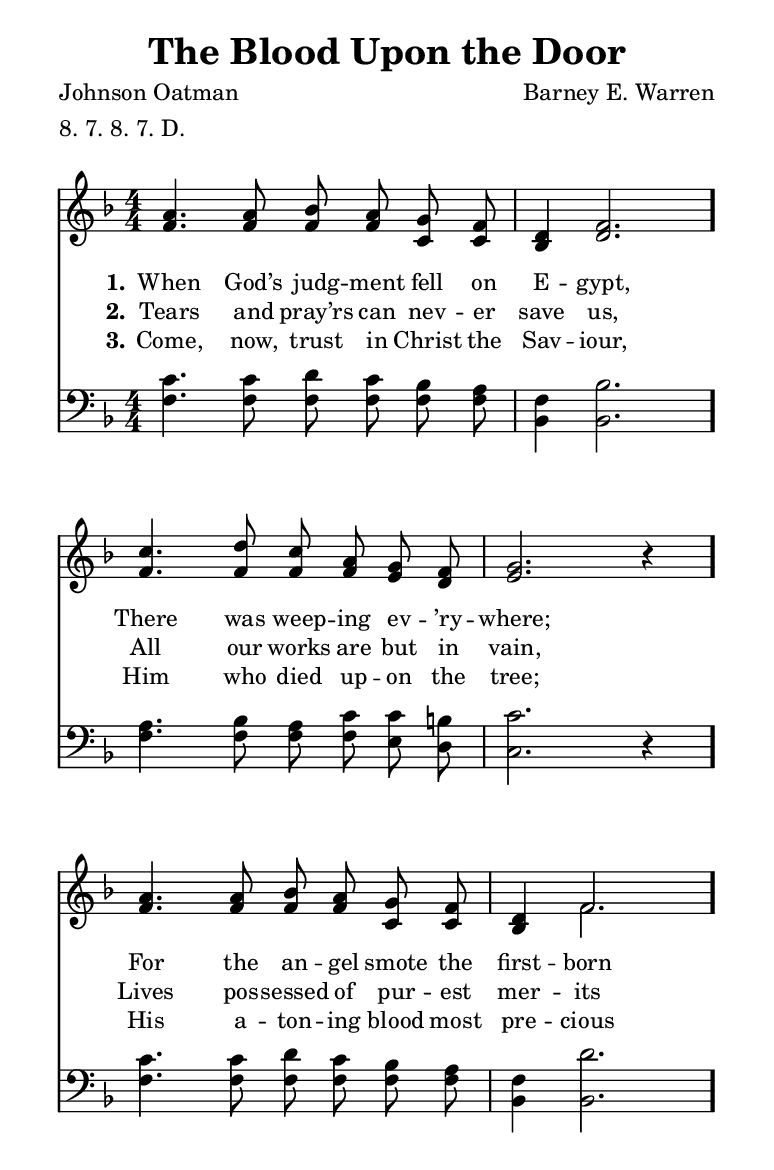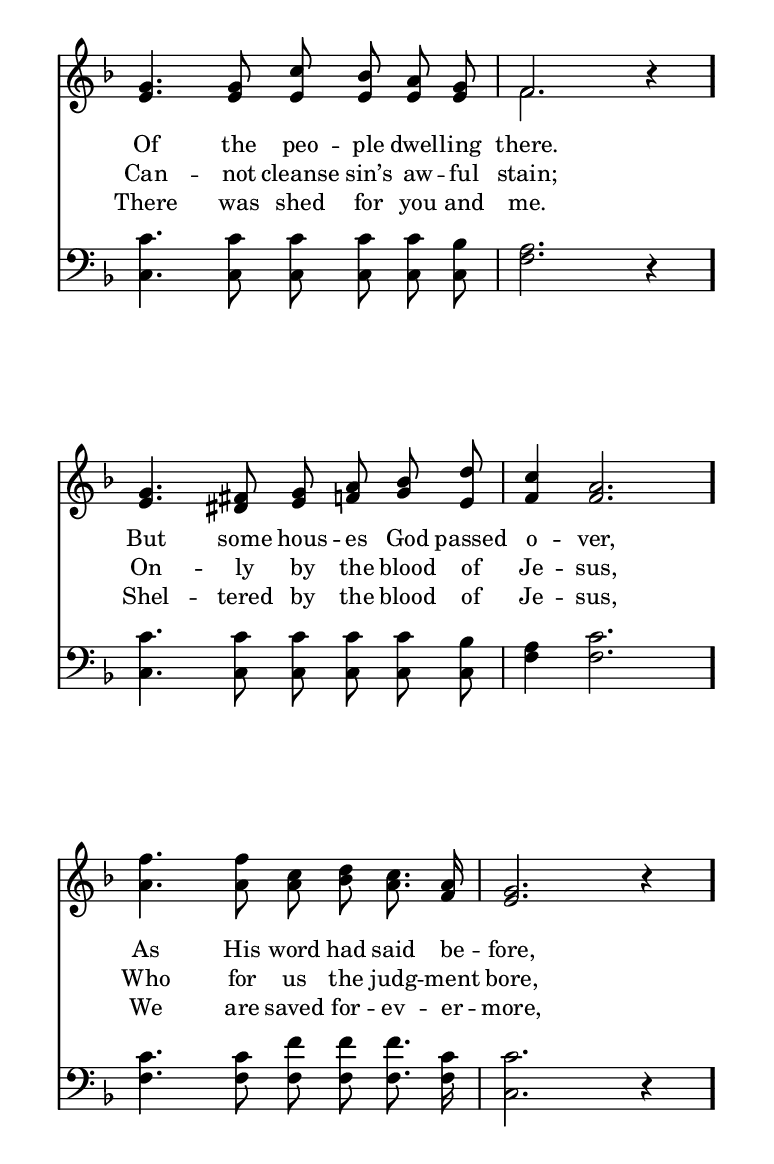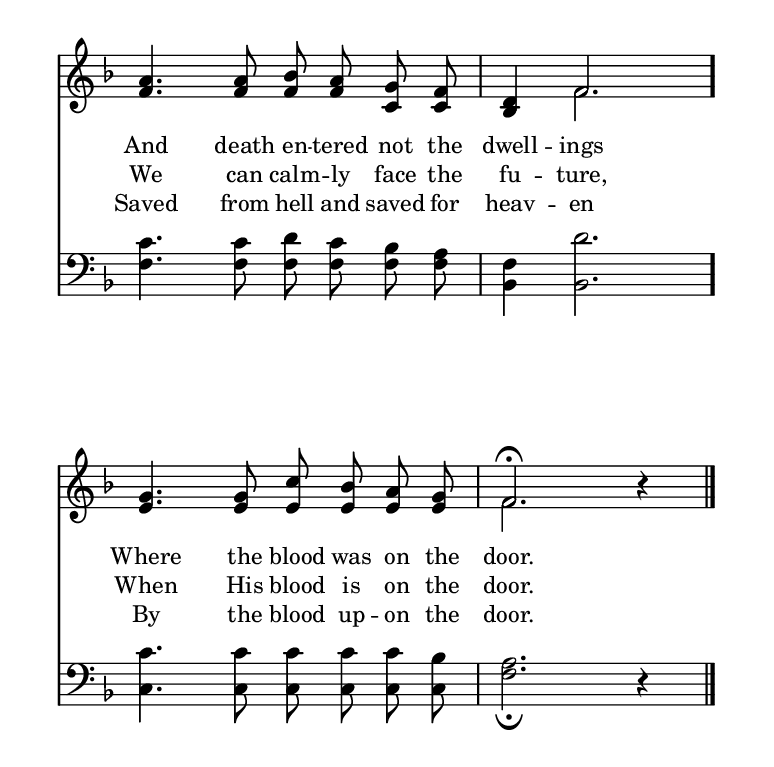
\include "common/global.ily"
\paper {
  \include "common/paper.ily"
}

\header{
  %gospel
  hymnnumber = "119"
  title = "The Blood Upon the Door"
  tunename = "" % original has "Otter Lake" ; "Christ the Friend We Need" according to hymnary.org -- see https://hymnary.org/text/oft_my_heart_has_bled_with_sorrow
  meter = "8. 7. 8. 7. D."
  poet = "Johnson Oatman" % see https://hymnary.org/text/when_the_lord_passed_over_egypt
  composer = "Barney E. Warren" % see https://hymnary.org/tune/oft_my_heart_has_bled_with_sorrow
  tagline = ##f
}

% for fermata in MIDI
ta = { \tempo 4=80 }
tb = { \tempo 4=40 }

patternAA = { c4. c8 c8 c8 c8 c8 | c4 c2. }
patternAB = { c4. c8 c8 c8 c8 c8 | c2. c4 }
patternAC = { c4. c8 c8 c8 c8. c16 | c2. c4 }
patternAD = { c4. c8 c8 c8 c8 c8 | \ta c2. \tb c4 }

global = {
  \include "common/overrides.ily"
  \override Staff.TimeSignature.style = #'numbered
  \time 4/4
  \override Score.MetronomeMark.transparent = ##t % hide all fermata changes too
  \ta
  \key f \major
  \autoBeamOff
}

notesSoprano = {
\global
\relative c'' {

  \changePitch \patternAA { a a bes a g f | d f }
  \changePitch \patternAB { c' d c a g f | g r }
  \changePitch \patternAA { a a bes a g f | d f }
  \changePitch \patternAB { g g c bes a g | f r }

  \changePitch \patternAA { g fis g a bes d | c a }
  \changePitch \patternAC { f' f c d c a | g r }
  \changePitch \patternAA { a a bes a g f | d f }
  \changePitch \patternAD { g g c bes a g | f \fermata r }

  \bar "|."

}
}

notesAlto = {
\global
\relative e' {

  \changePitch \patternAA { f f f f c c | bes d }
  \changePitch \patternAB { f f f f e d | e r }
  \changePitch \patternAA { f f f f c c | bes f' }
  \changePitch \patternAB { e e e e e e | f r }

  \changePitch \patternAA { e dis e f g e | f f }
  \changePitch \patternAC { a a a bes a f | e r }
  \changePitch \patternAA { f f f f c c | bes f' }
  \changePitch \patternAD { e e e e e e | f r }

}
}

notesTenor = {
\global
\relative a {

  \changePitch \patternAA { c c d c bes a | f bes }
  \changePitch \patternAB { a bes a c c b! | c r }
  \changePitch \patternAA { c c d c bes a | f d' }
  \changePitch \patternAB { c c c c c bes | a r }

  \changePitch \patternAA { c c c c c bes | a c }
  \changePitch \patternAC { c c f f f c | c r }
  \changePitch \patternAA { c c d c bes a | f d' }
  \changePitch \patternAD { c c c c c bes | a r }

}
}

notesBass = {
\global
\relative f {

  \changePitch \patternAA { f f f f f f | bes, bes }
  \changePitch \patternAB { f' f f f e d | c r }
  \changePitch \patternAA { f f f f f f | bes, bes }
  \changePitch \patternAB { c c c c c c | f r }

  \changePitch \patternAA { c c c c c c | f f }
  \changePitch \patternAC { f f f f f f | c r }
  \changePitch \patternAA { f f f f f f | bes, bes }
  \changePitch \patternAD { c c c c c c | f_\fermata r }

}
}

wordsA = \lyricmode {
\set stanza = "1."

When God’s judg -- ment fell on E -- gypt, \bar "."
There was weep -- ing ev -- ’ry -- where; \bar "."
For the an -- gel smote the first -- born \bar "."
Of the peo -- ple dwell -- ing there. \bar "."
But some hous -- es God passed o -- ver, \bar "."
As His word had said be -- fore, \bar "."
And death en -- tered not the dwell -- ings \bar "."
Where the blood was on the door. \bar "."

}

wordsB = \lyricmode {
\set stanza = "2."

Tears and pray’rs can nev -- er save us,
All our works are but in vain,
Lives pos -- sessed of pur -- est mer -- its
Can -- not cleanse sin’s aw -- ful stain;
On -- ly by the blood of Je -- sus,
Who for us the judg -- ment bore,
We can calm -- ly face the fu -- ture,
When His blood is on the door.

}

wordsC = \lyricmode {
\set stanza = "3."

Come, now, trust in Christ the Sav -- iour,
Him who died up -- on the tree; % blue book changes "Him" to "He" erroneously
His a -- ton -- ing blood most pre -- cious
There was shed for you and me.
Shel -- tered by the blood of Je -- sus,
We are saved for -- ev -- er -- more,
Saved from hell and saved for heav -- en
By the blood up -- on the door.

}

\score {
  \context ChoirStaff <<
    \context Staff = upper <<
      \set Staff.autoBeaming = ##f
      \set ChoirStaff.systemStartDelimiter = #'SystemStartBar
      \set ChoirStaff.printPartCombineTexts = ##f
      \partcombine #'(2 . 11) \notesSoprano \notesAlto
      \context NullVoice = sopranos { \voiceOne << \notesSoprano >> }
      \context Lyrics = one   \lyricsto sopranos \wordsA
      \context Lyrics = two   \lyricsto sopranos \wordsB
      \context Lyrics = three \lyricsto sopranos \wordsC
    >>
    \context Staff = men <<
      \set Staff.autoBeaming = ##f
      \clef bass
      \set ChoirStaff.printPartCombineTexts = ##f
      \partcombine #'(2 . 11) \notesTenor \notesBass
    >>
  >>
  \layout {
    \include "common/layout.ily"
  }
  #(cond ((ly:get-option 'eog-midi-permitted) #{ \midi{
    \include "common/midi.ily"
  } #}))
}

\version "2.19.49"  % necessary for upgrading to future LilyPond versions.

% vi:set et ts=2 sw=2 ai nocindent syntax=lilypond:
